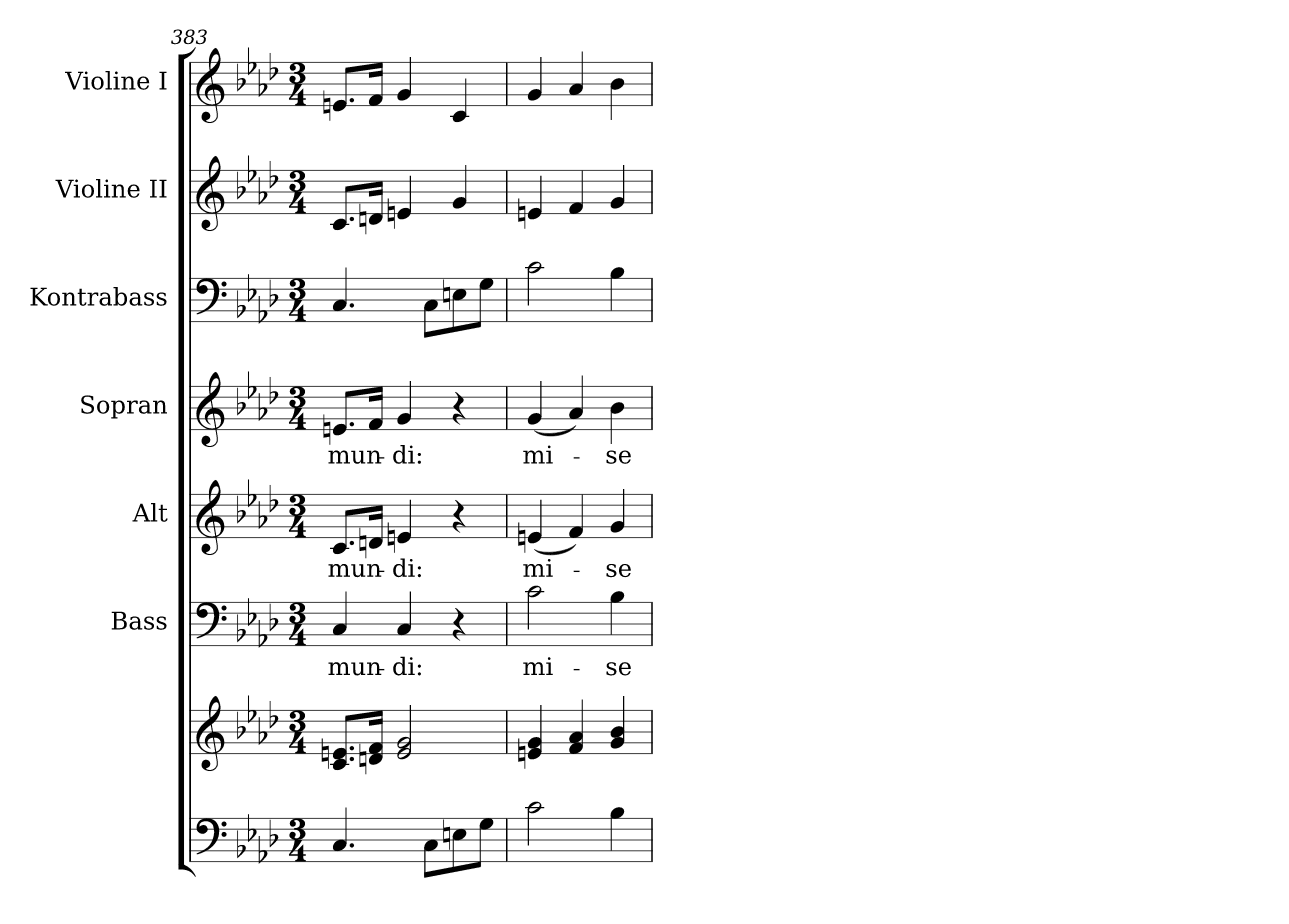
**kern	**kern	**kern	**text	**kern	**text	**kern	**text	**kern	**kern	**kern
*part7	*part7	*part6	*part6	*part5	*part5	*part4	*part4	*part3	*part2	*part1
*staff8	*staff7	*staff6	*staff6	*staff5	*staff5	*staff4	*staff4	*staff3	*staff2	*staff1
*	*	*I"Bass	*	*I"Alt	*	*I"Sopran	*	*I"Kontrabass	*I"Violine II	*I"Violine I
*	*	*I'B.	*	*I'A.	*	*I'S.	*	*I'Kb.	*I'Vl. II	*I'Vl. I
*clefF4	*clefG2	*clefF4	*	*clefG2	*	*clefG2	*	*clefF4	*clefG2	*clefG2
*	*	*	*	*	*	*	*	*ITrd7c12	*	*
*k[b-e-a-d-]	*k[b-e-a-d-]	*k[b-e-a-d-]	*	*k[b-e-a-d-]	*	*k[b-e-a-d-]	*	*k[b-e-a-d-]	*k[b-e-a-d-]	*k[b-e-a-d-]
*A-:	*A-:	*A-:	*	*A-:	*	*A-:	*	*A-:	*A-:	*A-:
*M3/4	*M3/4	*M3/4	*	*M3/4	*	*M3/4	*	*M3/4	*M3/4	*M3/4
=383	=383	=383	=383	=383	=383	=383	=383	=383	=383	=383
!	!	!	!LO:LY:b	!	!LO:LY:b	!	!LO:LY:b	!	!	!
4.C/	8.c/ 8.en/L	4C/	mun-	8.c/L	mun-	8.en/L	mun-	4.CC/	8.c/L	8.en/L
.	16dn/ 16f/Jk	.	.	16dn/Jk	.	16f/Jk	.	.	16dn/Jk	16f/Jk
!	!	!	!LO:LY:b	!	!LO:LY:b	!	!LO:LY:b	!	!	!
.	2e/ 2g/	4C/	-di:	4en/	-di:	4g/	-di:	.	4en/	4g/
8C\L	.	.	.	.	.	.	.	8CC\L	.	.
8En\	.	4r	.	4r	.	4r	.	8EEn\	4g/	4c/
8G\J	.	.	.	.	.	.	.	8GG\J	.	.
=384	=384	=384	=384	=384	=384	=384	=384	=384	=384	=384
!	!	!	!LO:LY:b	!	!LO:LY:b	!	!LO:LY:b	!	!	!
2c\	4en/ 4g/	2c\	mi-	(<4en/	mi-	(<4g/	mi-	2C\	4en/	4g/
.	4f/ 4a-/	.	.	4f/)	.	4a-/)	.	.	4f/	4a-/
!	!	!	!LO:LY:b	!	!LO:LY:b	!	!LO:LY:b	!	!	!
4B-\	4g/ 4b-/	4B-\	-se-	4g/	-se-	4b-\	-se-	4BB-\	4g/	4b-\
=	=	=	=	=	=	=	=	=	=	=
*-	*-	*-	*-	*-	*-	*-	*-	*-	*-	*-
